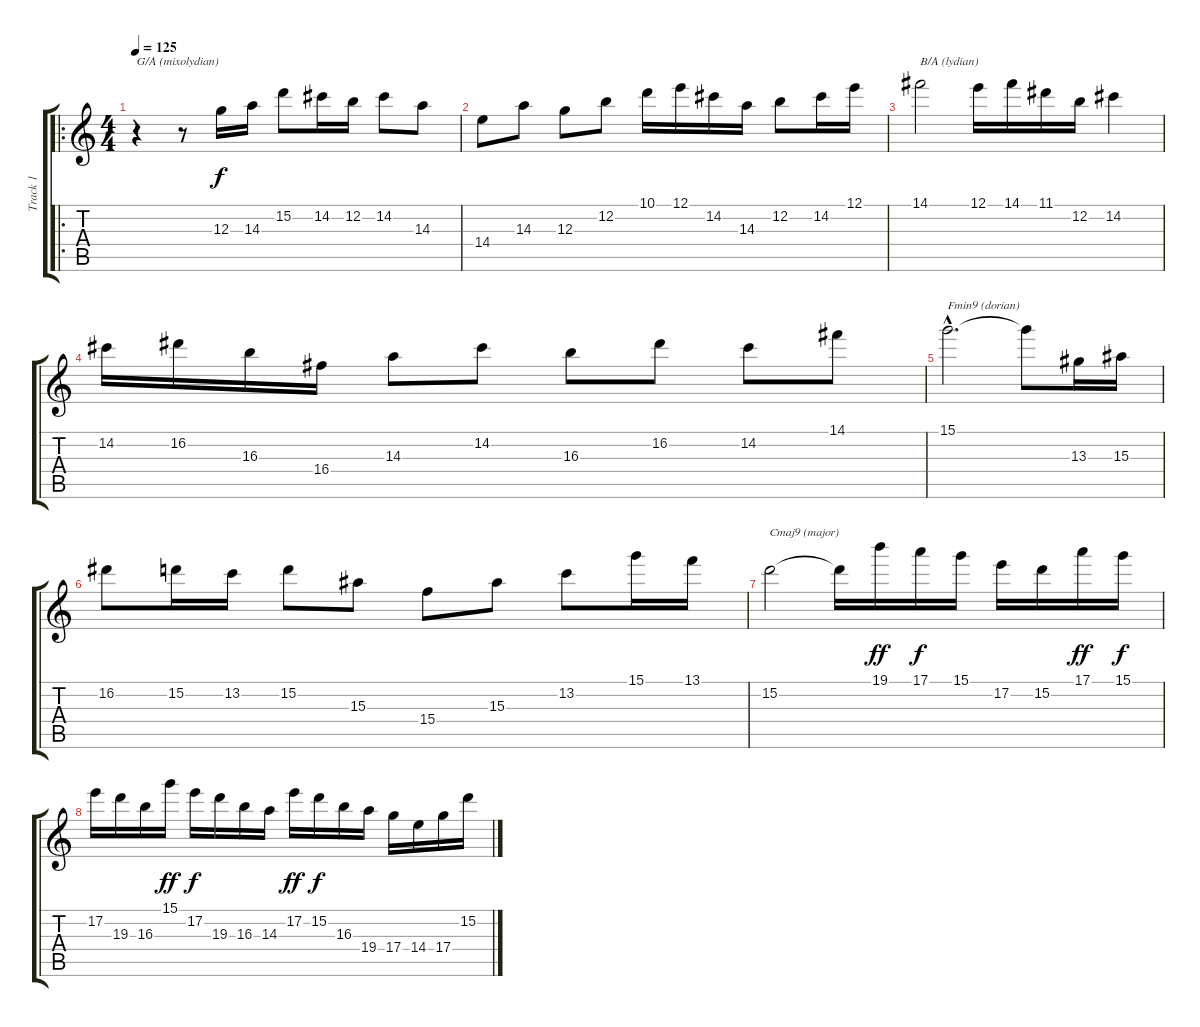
\track ("Track 1" "Track 1") {instrument distortionguitar}
\staff {score tabs}
\tuning (E4 B3 G3 D3 A2 E2) {hide}
\ro
\ts (4 4)
\tempo 125
\clef g2
\ks c
r.4{txt "G/A (mixolydian)" dy f instrument distortionguitar} r.8 12.3.16 14.3.16 15.2.8 14.2.16 12.2.16 14.2.8 14.3.8 |
14.4.8 14.3.8 12.3.8 12.2.8 10.1.16 12.1.16 14.2.16 14.3.16 12.2.8 14.2.16 12.1.16 |
14.1.2{txt "B/A (lydian)"} 12.1.16 14.1.16 11.1.16 12.2.16 14.2.4 |
14.2.16 16.2.16 16.3.16 16.4.16 14.3.8 14.2.8 16.3.8 16.2.8 14.2.8 14.1.8 |
15.1{hac}.2{d txt "Fmin9 (dorian)"} 15.1{t}.8 13.3.16 15.3.16 |
16.2.8 15.2.16 13.2.16 15.2.8 15.3.8 15.4.8 15.3.8 13.2.8 15.1.16 13.1.16 |
15.2.2{txt "Cmaj9 (major)"} 15.2{t}.16 19.1.16{dy ff} 17.1.16{dy f} 15.1.16 17.2.16 15.2.16 17.1.16{dy ff} 15.1.16{dy f} |
17.2.16 19.3.16 16.3.16 15.1.16{dy ff} 17.2.16{dy f} 19.3.16 16.3.16 14.3.16 17.2.16{dy ff} 15.2.16{dy f} 16.3.16 19.4.16 17.4.16 14.4.16 17.4.16 15.2.16
